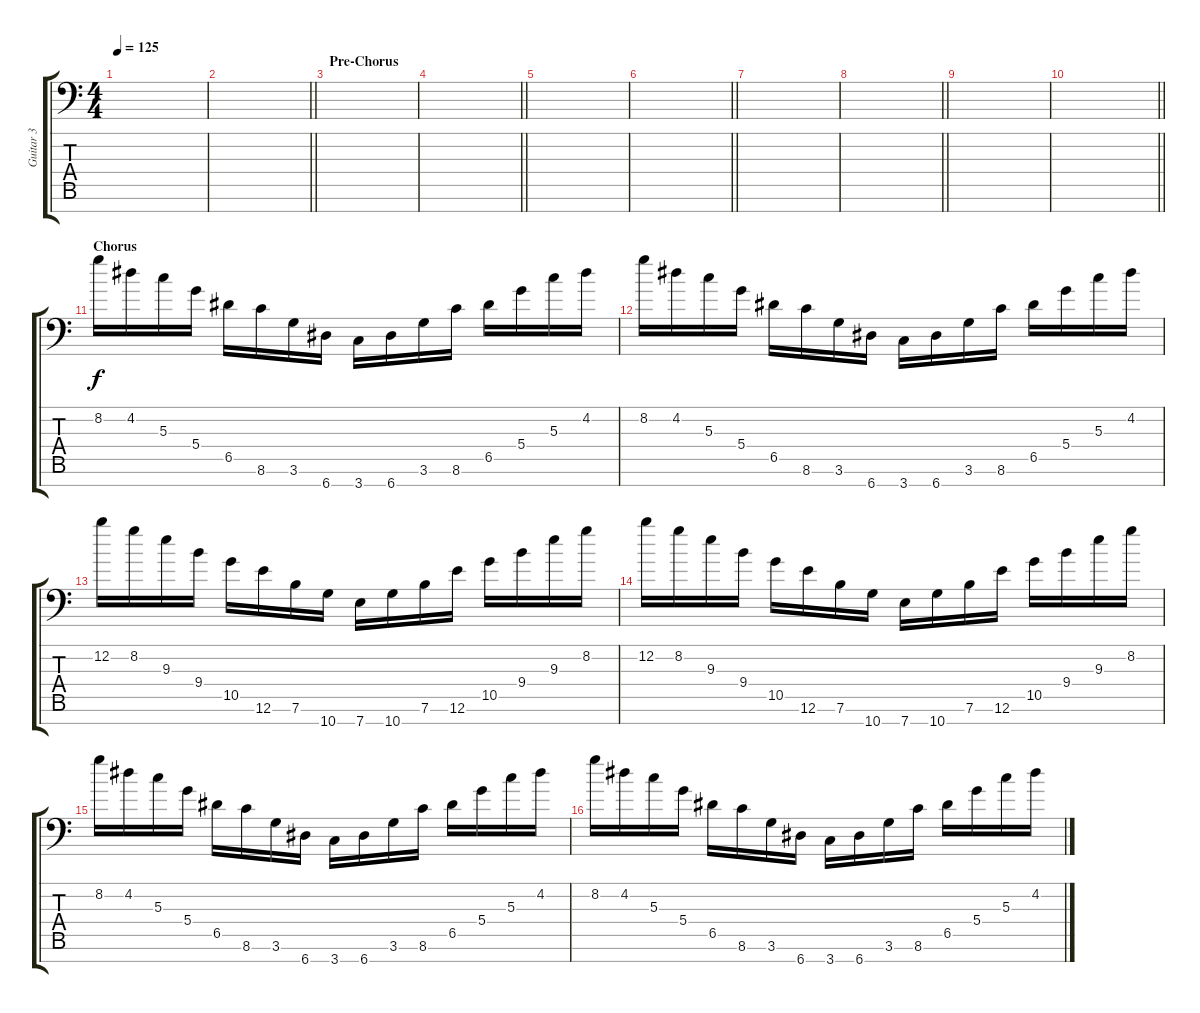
\track ("Guitar 3" "Guitar 3") {instrument distortionguitar}
\staff {score tabs}
\tuning (E4 B3 G3 D3 A2 E2 A1) {hide}
\ts (4 4)
\tempo 125
\clef f4
\ks c
|
\barLineRight lightlight
|
\section ("" "Pre-Chorus")
|
\barLineRight lightlight
|
|
\barLineRight lightlight
|
|
\barLineRight lightlight
|
|
\barLineRight lightlight
|
\section ("" "Chorus")
8.2.16{instrument brightacousticpiano} 4.2.16 5.3.16 5.4.16 6.5.16 8.6.16 3.6.16 6.7.16 3.7.16 6.7.16 3.6.16 8.6.16 6.5.16 5.4.16 5.3.16 4.2.16 |
8.2.16 4.2.16 5.3.16 5.4.16 6.5.16 8.6.16 3.6.16 6.7.16 3.7.16 6.7.16 3.6.16 8.6.16 6.5.16 5.4.16 5.3.16 4.2.16 |
12.2.16 8.2.16 9.3.16 9.4.16 10.5.16 12.6.16 7.6.16 10.7.16 7.7.16 10.7.16 7.6.16 12.6.16 10.5.16 9.4.16 9.3.16 8.2.16 |
12.2.16 8.2.16 9.3.16 9.4.16 10.5.16 12.6.16 7.6.16 10.7.16 7.7.16 10.7.16 7.6.16 12.6.16 10.5.16 9.4.16 9.3.16 8.2.16 |
8.2.16 4.2.16 5.3.16 5.4.16 6.5.16 8.6.16 3.6.16 6.7.16 3.7.16 6.7.16 3.6.16 8.6.16 6.5.16 5.4.16 5.3.16 4.2.16 |
8.2.16 4.2.16 5.3.16 5.4.16 6.5.16 8.6.16 3.6.16 6.7.16 3.7.16 6.7.16 3.6.16 8.6.16 6.5.16 5.4.16 5.3.16 4.2.16
